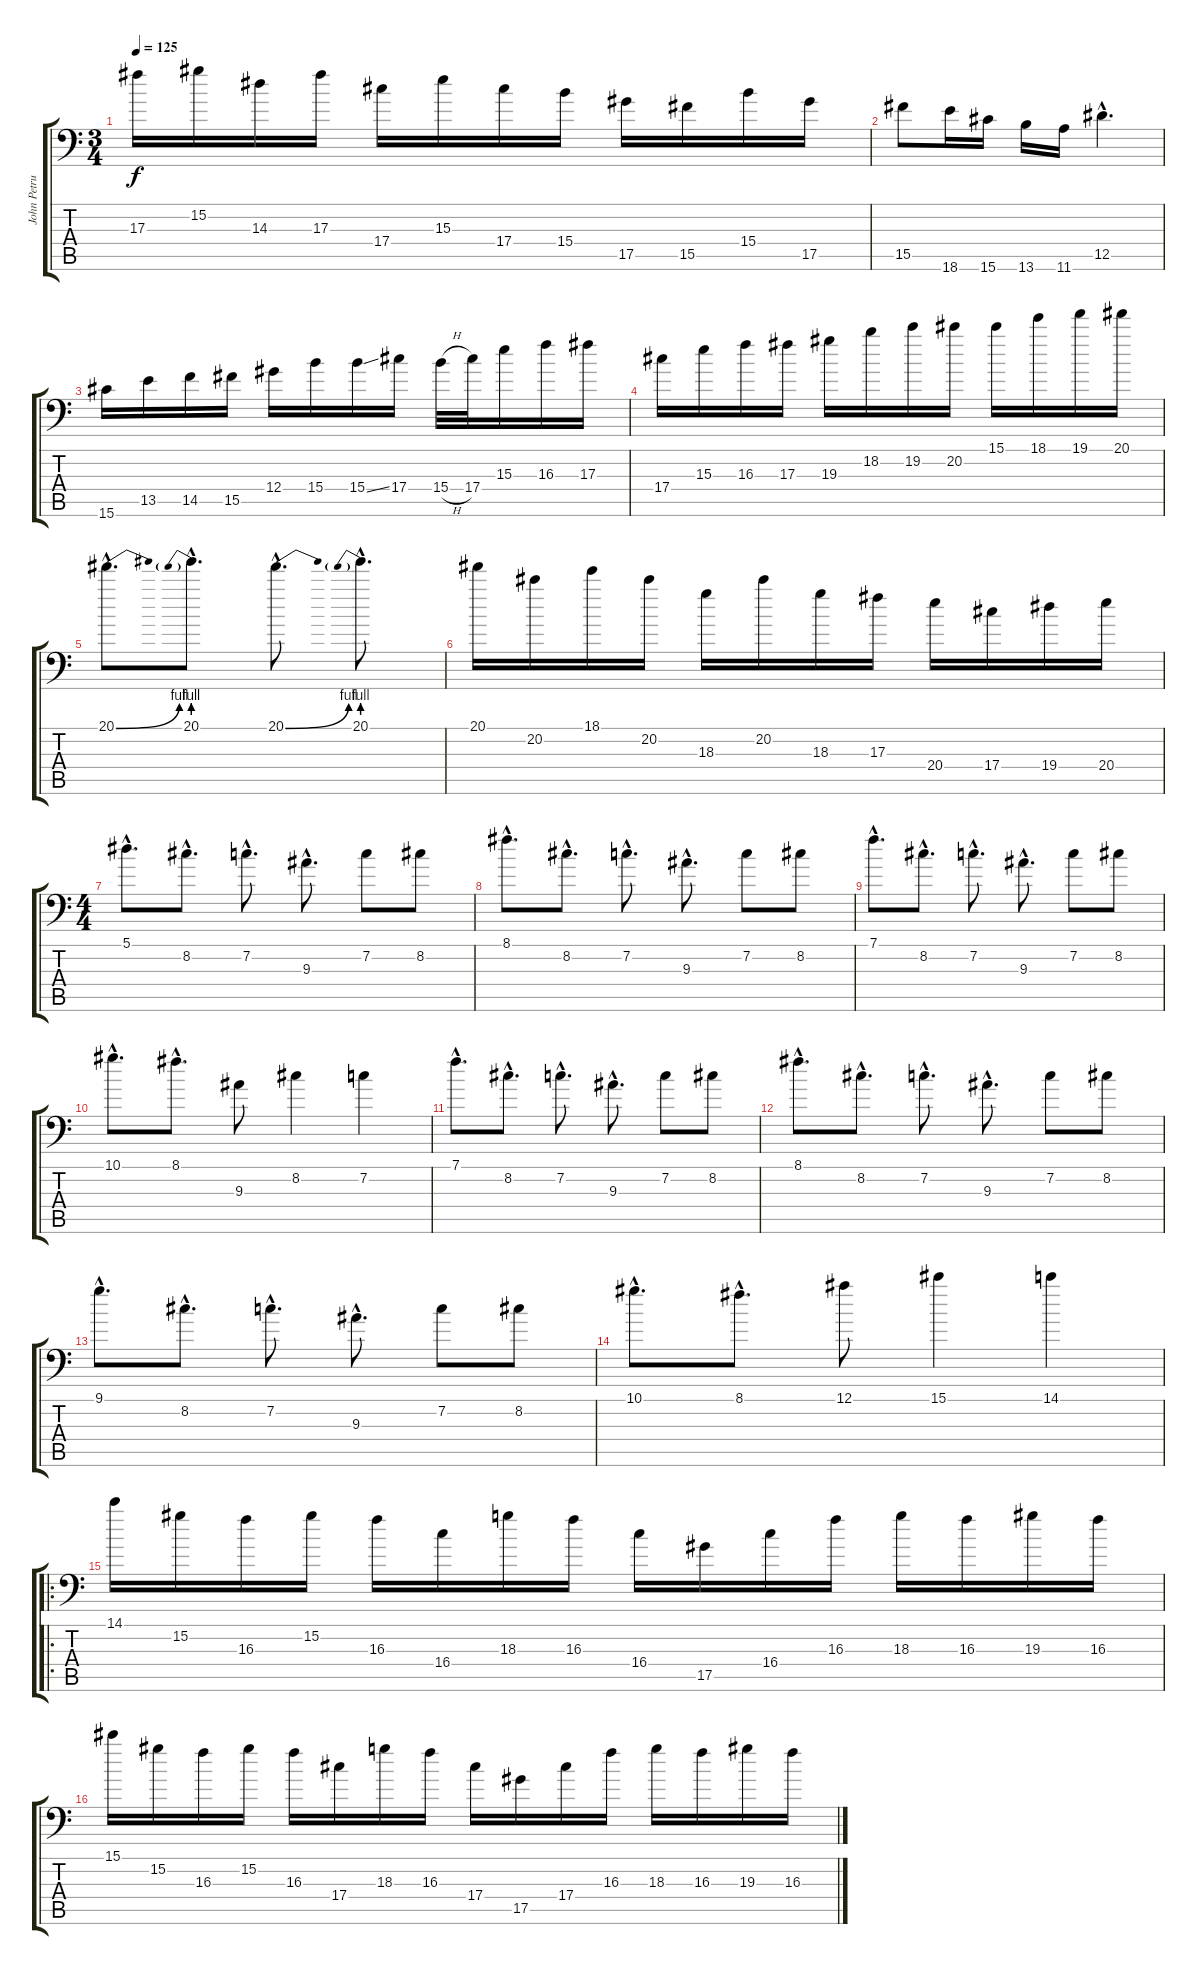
\track ("John Petrucci" "John Petru") {instrument distortionguitar}
\staff {score tabs}
\tuning (Bb3 F3 Db3 Ab2 Eb2 Bb1) {hide}
\ts (3 4)
\tempo 125
\clef f4
\ks c
17.3.16{dy f} 15.2.16 14.3.16 17.3.16 17.4.16 15.3.16 17.4.16 15.4.16 17.5.16 15.5.16 15.4.16 17.5.16 |
15.5.8 18.6.16 15.6.16 13.6.16 11.6.16 12.5{hac}.4{d} |
15.6.16 13.5.16 14.5.16 15.5.16 12.4.16 15.4.16 15.4{ss}.16 17.4.16 15.4{h}.32 17.4.32 15.3.16 16.3.16 17.3.16 |
17.4.16 15.3.16 16.3.16 17.3.16 19.3.16 18.2.16 19.2.16 20.2.16 15.1.16 18.1.16 19.1.16 20.1.16 |
20.1{be (bend 0 0 60 4) hac}.8{d} 20.1{be (prebend 0 4 60 4) hac}.8{d} 20.1{be (bend 0 0 60 4) hac}.8{d} 20.1{be (prebend 0 4 60 4) hac}.8{d} |
20.1.16 20.2.16 18.1.16 20.2.16 18.3.16 20.2.16 18.3.16 17.3.16 20.4.16 17.4.16 19.4.16 20.4.16 |
\ts (4 4)
5.1{hac}.8{d} 8.2{hac}.8{d} 7.2{hac}.8{d} 9.3{hac}.8{d} 7.2.8 8.2.8 |
8.1{hac}.8{d} 8.2{hac}.8{d} 7.2{hac}.8{d} 9.3{hac}.8{d} 7.2.8 8.2.8 |
7.1{hac}.8{d} 8.2{hac}.8{d} 7.2{hac}.8{d} 9.3{hac}.8{d} 7.2.8 8.2.8 |
10.1{hac}.8{d} 8.1{hac}.8{d} 9.3.8 8.2.4 7.2.4 |
7.1{hac}.8{d} 8.2{hac}.8{d} 7.2{hac}.8{d} 9.3{hac}.8{d} 7.2.8 8.2.8 |
8.1{hac}.8{d} 8.2{hac}.8{d} 7.2{hac}.8{d} 9.3{hac}.8{d} 7.2.8 8.2.8 |
9.1{hac}.8{d} 8.2{hac}.8{d} 7.2{hac}.8{d} 9.3{hac}.8{d} 7.2.8 8.2.8 |
10.1{hac}.8{d} 8.1{hac}.8{d} 12.1.8 15.1.4 14.1.4 |
\ro
14.1.16 15.2.16 16.3.16 15.2.16 16.3.16 16.4.16 18.3.16 16.3.16 16.4.16 17.5.16 16.4.16 16.3.16 18.3.16 16.3.16 19.3.16 16.3.16 |
15.1.16 15.2.16 16.3.16 15.2.16 16.3.16 17.4.16 18.3.16 16.3.16 17.4.16 17.5.16 17.4.16 16.3.16 18.3.16 16.3.16 19.3.16 16.3.16
